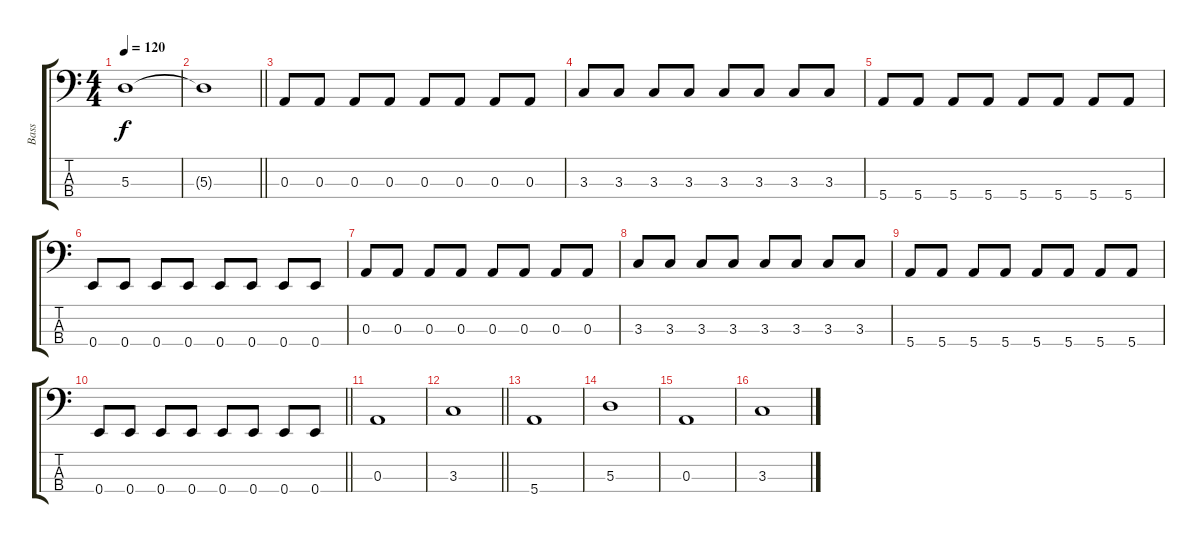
\track ("Bass" "Bass") {instrument electricbassfinger}
\staff {score tabs}
\tuning (G2 D2 A1 E1) {hide}
\ts (4 4)
\tempo 120
\clef f4
\ks c
5.3.1{dy f} |
\barLineRight lightlight
5.3{t}.1 |
0.3.8 0.3.8 0.3.8 0.3.8 0.3.8 0.3.8 0.3.8 0.3.8 |
3.3.8 3.3.8 3.3.8 3.3.8 3.3.8 3.3.8 3.3.8 3.3.8 |
5.4.8 5.4.8 5.4.8 5.4.8 5.4.8 5.4.8 5.4.8 5.4.8 |
0.4.8 0.4.8 0.4.8 0.4.8 0.4.8 0.4.8 0.4.8 0.4.8 |
0.3.8 0.3.8 0.3.8 0.3.8 0.3.8 0.3.8 0.3.8 0.3.8 |
3.3.8 3.3.8 3.3.8 3.3.8 3.3.8 3.3.8 3.3.8 3.3.8 |
5.4.8 5.4.8 5.4.8 5.4.8 5.4.8 5.4.8 5.4.8 5.4.8 |
\barLineRight lightlight
0.4.8 0.4.8 0.4.8 0.4.8 0.4.8 0.4.8 0.4.8 0.4.8 |
0.3.1 |
\barLineRight lightlight
3.3.1 |
5.4.1 |
5.3.1 |
0.3.1 |
3.3.1
